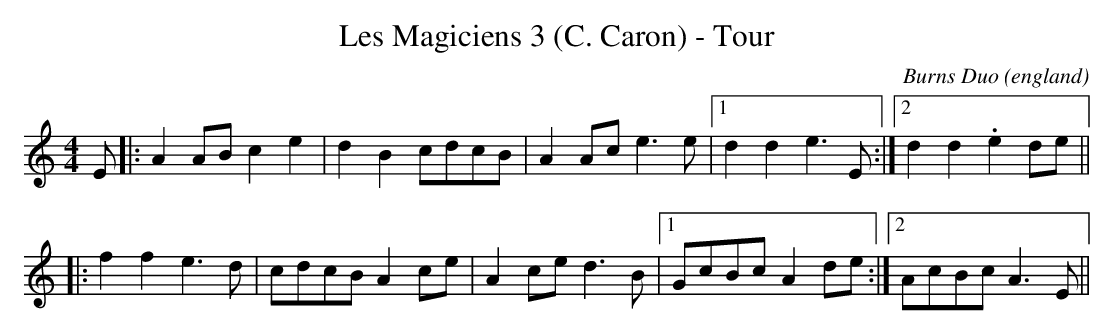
X:1
T:Les Magiciens 3 (C. Caron) - Tour
O:england
C:Burns Duo
M:4/4
L:1/8
K:C
E|:A2 AB c2 e2|d2B2 cdcB|\
A2 Ac e3 e|1 d2 d2 e3E:|2 d2 d2 .e2 de||
|:f2 f2 e3 d| cdcB A2 ce|\
A2 ce d3B|1 GcBc A2 de:|2 AcBc A3E||
